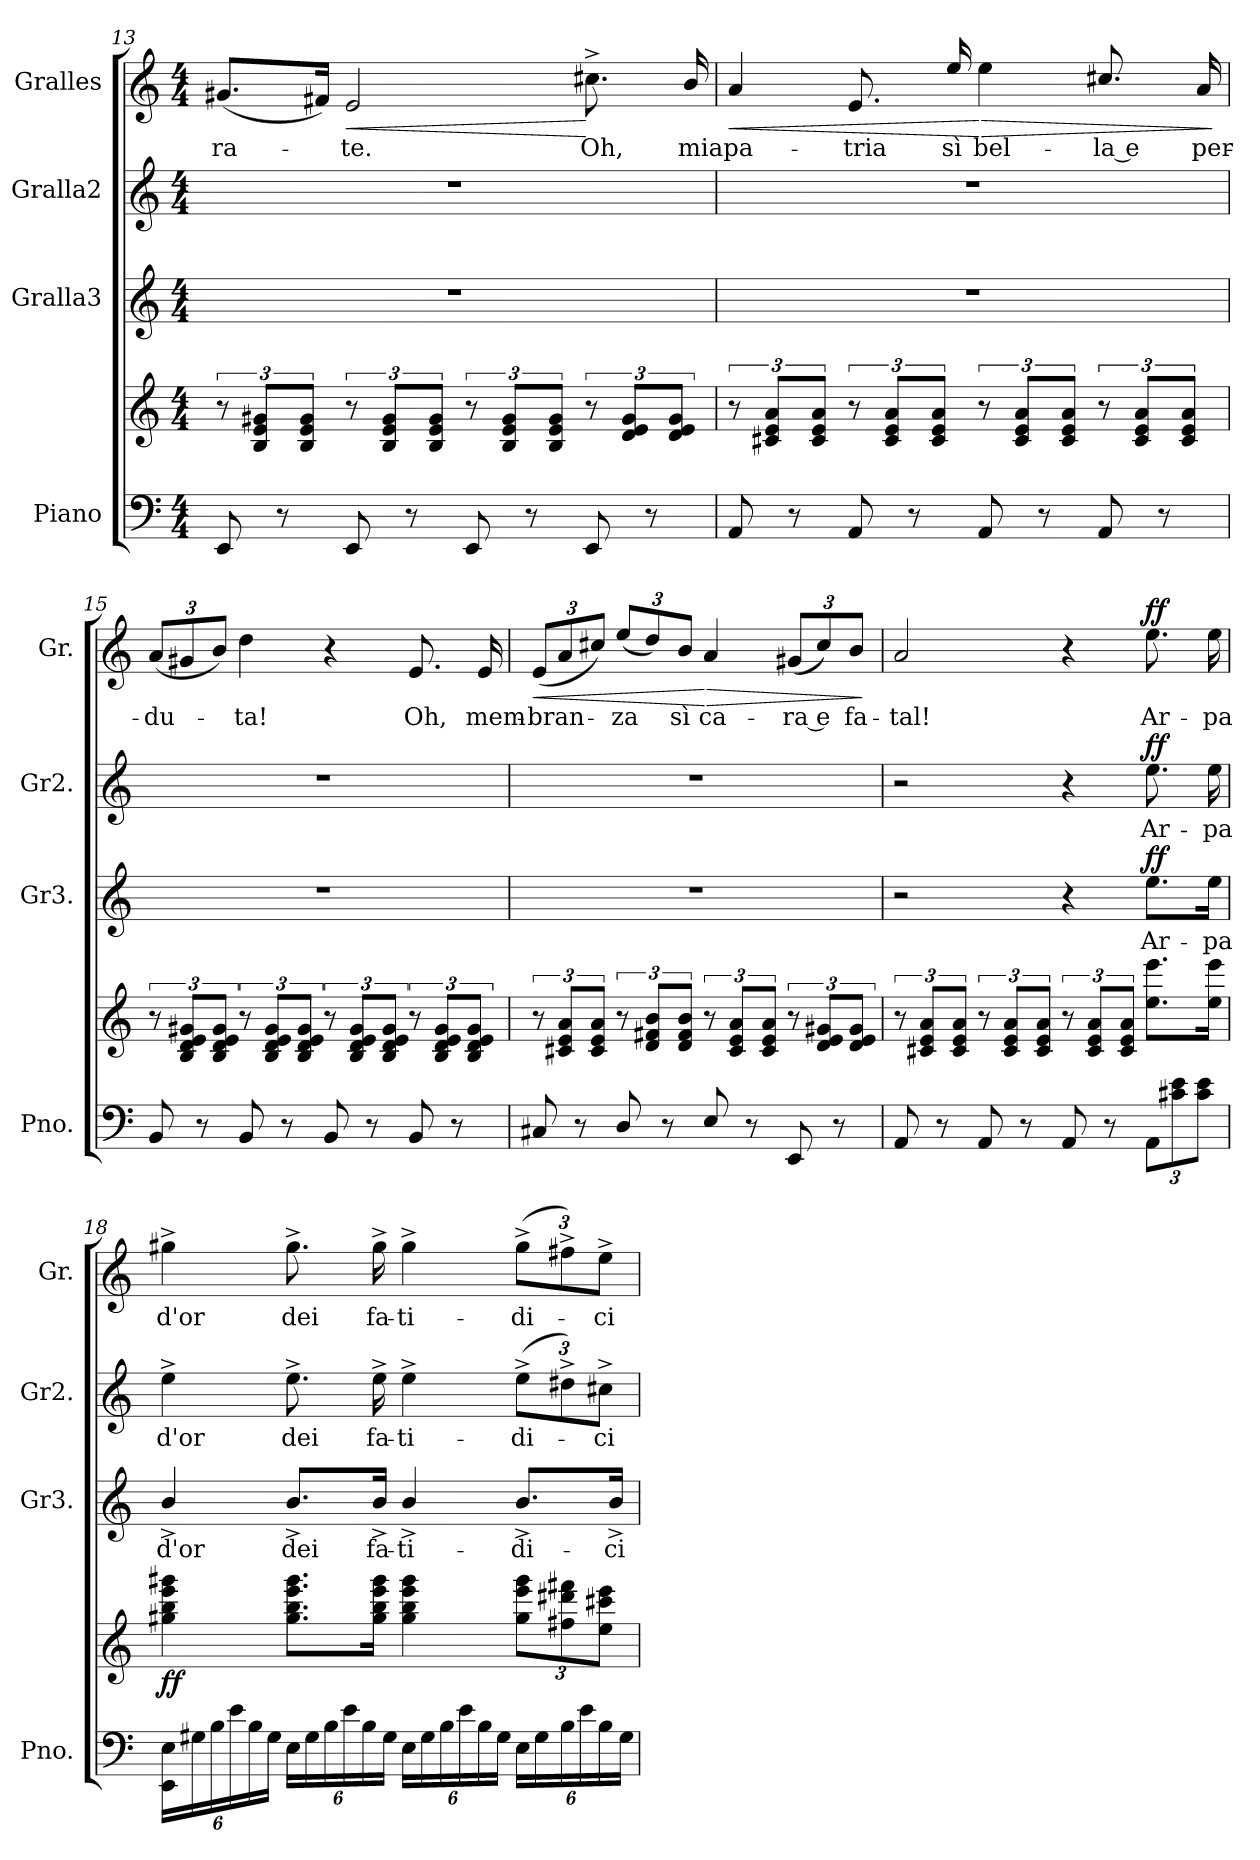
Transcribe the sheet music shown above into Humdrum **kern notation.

**kern	**kern	**dynam	**kern	**text	**dynam	**kern	**text	**dynam	**kern	**text	**dynam
*part4	*part4	*part4	*part3	*part3	*part3	*part2	*part2	*part2	*part1	*part1	*part1
*staff5	*staff4	*staff4/5	*staff3	*staff3	*staff3	*staff2	*staff2	*staff2	*staff1	*staff1	*staff1
*I"Piano	*	*	*I"Gralla3	*	*	*I"Gralla2	*	*	*I"Gralles	*	*
*I'Pno.	*	*	*I'Gr3.	*	*	*I'Gr2.	*	*	*I'Gr.	*	*
!!LO:LB:g=z
*clefF4	*clefG2	*	*clefG2	*	*	*clefG2	*	*	*clefG2	*	*
*k[]	*k[]	*	*k[]	*	*	*k[]	*	*	*k[]	*	*
*M4/4	*M4/4	*	*M4/4	*	*	*M4/4	*	*	*M4/4	*	*
=13	=13	=13	=13	=13	=13	=13	=13	=13	=13	=13	=13
!	!	!	!	!	!	!	!	!	!	!LO:LY:b	!
8EE/	12r	.	1r	.	.	1r	.	.	(<8.g#X/L	-ra-	.
.	12B/ 12e/ 12g#X/L	.	.	.	.	.	.	.	.	.	.
8r	.	.	.	.	.	.	.	.	.	.	.
.	12B/ 12e/ 12g#/J	.	.	.	.	.	.	.	.	.	.
.	.	.	.	.	.	.	.	.	16f#X/Jk)	.	.
!	!	!	!	!	!	!	!	!	!	!LO:LY:b	!LO:HP:b
8EE/	12r	.	.	.	.	.	.	.	2e/	-te.	<
.	12B/ 12e/ 12g#/L	.	.	.	.	.	.	.	.	.	.
8r	.	.	.	.	.	.	.	.	.	.	.
.	12B/ 12e/ 12g#/J	.	.	.	.	.	.	.	.	.	.
8EE/	12r	.	.	.	.	.	.	.	.	.	.
.	12B/ 12e/ 12g#/L	.	.	.	.	.	.	.	.	.	.
8r	.	.	.	.	.	.	.	.	.	.	.
.	12B/ 12e/ 12g#/J	.	.	.	.	.	.	.	.	.	.
!	!	!	!	!	!	!	!	!	!	!LO:LY:b	!
8EE/	12r	.	.	.	.	.	.	.	8.cc#X^\	Oh,	[
.	12d/ 12e/ 12g#/L	.	.	.	.	.	.	.	.	.	.
8r	.	.	.	.	.	.	.	.	.	.	.
.	12d/ 12e/ 12g#/J	.	.	.	.	.	.	.	.	.	.
!	!	!	!	!	!	!	!	!	!	!LO:LY:b	!
.	.	.	.	.	.	.	.	.	16b/	mia	.
=14	=14	=14	=14	=14	=14	=14	=14	=14	=14	=14	=14
!	!	!	!	!	!	!	!	!	!	!LO:LY:b	!LO:HP:b
8AA/	12r	.	1r	.	.	1r	.	.	4a/	pa-	<
.	12c#X/ 12e/ 12a/L	.	.	.	.	.	.	.	.	.	.
8r	.	.	.	.	.	.	.	.	.	.	.
.	12c#/ 12e/ 12a/J	.	.	.	.	.	.	.	.	.	.
!	!	!	!	!	!	!	!	!	!	!LO:LY:b	!
8AA/	12r	.	.	.	.	.	.	.	8.e/	-tria	.
.	12c#/ 12e/ 12a/L	.	.	.	.	.	.	.	.	.	.
8r	.	.	.	.	.	.	.	.	.	.	.
.	12c#/ 12e/ 12a/J	.	.	.	.	.	.	.	.	.	.
!	!	!	!	!	!	!	!	!	!	!LO:LY:b	!
.	.	.	.	.	.	.	.	.	16ee/	sì	.
!	!	!	!	!	!	!	!	!	!	!LO:LY:b	!LO:HP:n=1:b
8AA/	12r	.	.	.	.	.	.	.	4ee\	bel-	[ >
.	12c#/ 12e/ 12a/L	.	.	.	.	.	.	.	.	.	.
8r	.	.	.	.	.	.	.	.	.	.	.
.	12c#/ 12e/ 12a/J	.	.	.	.	.	.	.	.	.	.
!	!	!	!	!	!	!	!	!	!	!LO:LY:b	!
8AA/	12r	.	.	.	.	.	.	.	8.cc#X/	la e	.
.	12c#/ 12e/ 12a/L	.	.	.	.	.	.	.	.	.	.
8r	.	.	.	.	.	.	.	.	.	.	.
.	12c#/ 12e/ 12a/J	.	.	.	.	.	.	.	.	.	.
!	!	!	!	!	!	!	!	!	!	!LO:LY:b	!
.	.	.	.	.	.	.	.	.	16a/	per-	.
.	.	.	.	.	.	.	.	.	.	.	]
!!LO:LB:g=z
=15	=15	=15	=15	=15	=15	=15	=15	=15	=15	=15	=15
*	*	*	*	*	*	*	*	*	*Xbrackettup	*	*
!	!	!	!	!	!	!	!	!	!	!LO:LY:b	!
8BB/	12r	.	1r	.	.	1r	.	.	(<12a/L	-du-	.
.	12B/ 12d/ 12e/ 12g#X/L	.	.	.	.	.	.	.	12g#X/	.	.
8r	.	.	.	.	.	.	.	.	.	.	.
.	12B/ 12d/ 12e/ 12g#/J	.	.	.	.	.	.	.	12b/J)	.	.
!	!	!	!	!	!	!	!	!	!	!LO:LY:b	!
8BB/	12r	.	.	.	.	.	.	.	4dd\	-ta!	.
.	12B/ 12d/ 12e/ 12g#/L	.	.	.	.	.	.	.	.	.	.
8r	.	.	.	.	.	.	.	.	.	.	.
.	12B/ 12d/ 12e/ 12g#/J	.	.	.	.	.	.	.	.	.	.
8BB/	12r	.	.	.	.	.	.	.	4r	.	.
.	12B/ 12d/ 12e/ 12g#/L	.	.	.	.	.	.	.	.	.	.
8r	.	.	.	.	.	.	.	.	.	.	.
.	12B/ 12d/ 12e/ 12g#/J	.	.	.	.	.	.	.	.	.	.
!	!	!	!	!	!	!	!	!	!	!LO:LY:b	!
8BB/	12r	.	.	.	.	.	.	.	8.e/	Oh,	.
.	12B/ 12d/ 12e/ 12g#/L	.	.	.	.	.	.	.	.	.	.
8r	.	.	.	.	.	.	.	.	.	.	.
.	12B/ 12d/ 12e/ 12g#/J	.	.	.	.	.	.	.	.	.	.
!	!	!	!	!	!	!	!	!	!	!LO:LY:b	!
.	.	.	.	.	.	.	.	.	16e/	mem-	.
=16	=16	=16	=16	=16	=16	=16	=16	=16	=16	=16	=16
!	!	!	!	!	!	!	!	!	!	!LO:LY:b	!LO:HP:b
8C#X/	12r	.	1r	.	.	1r	.	.	(<12e/L	-bran-	<
.	12c#X/ 12e/ 12a/L	.	.	.	.	.	.	.	12a/	.	.
8r	.	.	.	.	.	.	.	.	.	.	.
.	12c#/ 12e/ 12a/J	.	.	.	.	.	.	.	12cc#X/J)	.	.
*	*	*	*	*	*	*	*	*	*brackettup	*	*
!	!	!	!	!	!	!	!	!	!	!LO:LY:b	!
8D/	12r	.	.	.	.	.	.	.	(<12ee/L	-za	.
.	12d/ 12f#X/ 12b/L	.	.	.	.	.	.	.	12dd/)	.	.
8r	.	.	.	.	.	.	.	.	.	.	.
!	!	!	!	!	!	!	!	!	!	!LO:LY:b	!
.	12d/ 12f#/ 12b/J	.	.	.	.	.	.	.	12b/J	sì	.
!	!	!	!	!	!	!	!	!	!	!LO:LY:b	!LO:HP:n=1:b
8E/	12r	.	.	.	.	.	.	.	4a/	ca-	[ >
.	12c#/ 12e/ 12a/L	.	.	.	.	.	.	.	.	.	.
8r	.	.	.	.	.	.	.	.	.	.	.
.	12c#/ 12e/ 12a/J	.	.	.	.	.	.	.	.	.	.
!	!	!	!	!	!	!	!	!	!	!LO:LY:b	!
8EE/	12r	.	.	.	.	.	.	.	(<12g#X/L	ra e	.
.	12d/ 12e/ 12g#X/L	.	.	.	.	.	.	.	12cc#/)	.	.
8r	.	.	.	.	.	.	.	.	.	.	.
!	!	!	!	!	!	!	!	!	!	!LO:LY:b	!
.	12d/ 12e/ 12g#/J	.	.	.	.	.	.	.	12b/J	fa-	.
.	.	.	.	.	.	.	.	.	.	.	]
!!LO:PB:g=z
=17	=17	=17	=17	=17	=17	=17	=17	=17	=17	=17	=17
!	!	!	!	!	!	!	!	!	!	!LO:LY:b	!
8AA/	12r	.	2r	.	.	2r	.	.	2a/	-tal!	.
.	12c#X/ 12e/ 12a/L	.	.	.	.	.	.	.	.	.	.
8r	.	.	.	.	.	.	.	.	.	.	.
.	12c#/ 12e/ 12a/J	.	.	.	.	.	.	.	.	.	.
8AA/	12r	.	.	.	.	.	.	.	.	.	.
.	12c#/ 12e/ 12a/L	.	.	.	.	.	.	.	.	.	.
8r	.	.	.	.	.	.	.	.	.	.	.
.	12c#/ 12e/ 12a/J	.	.	.	.	.	.	.	.	.	.
8AA/	12r	.	4r	.	.	4r	.	.	4r	.	.
.	12c#/ 12e/ 12a/L	.	.	.	.	.	.	.	.	.	.
8r	.	.	.	.	.	.	.	.	.	.	.
.	12c#/ 12e/ 12a/J	.	.	.	.	.	.	.	.	.	.
*Xbrackettup	*	*	*	*	*	*	*	*	*	*	*
!	!	!	!	!LO:LY:b	!LO:DY:a	!	!LO:LY:b	!LO:DY:a	!	!LO:LY:b	!LO:DY:a
12AA\L	8.ee\ 8.eee\L	.	8.ee\L	Ar-	ff	8.ee\	Ar-	ff	8.ee\	Ar-	ff
12c#X\ 12e\	.	.	.	.	.	.	.	.	.	.	.
12c#\ 12e\J	.	.	.	.	.	.	.	.	.	.	.
!	!	!	!	!LO:LY:b	!	!	!LO:LY:b	!	!	!LO:LY:b	!
.	16ee\ 16eee\Jk	.	16ee\Jk	-pa	.	16ee\	-pa	.	16ee\	-pa	.
=18	=18	=18	=18	=18	=18	=18	=18	=18	=18	=18	=18
!	!	!LO:DY:b	!	!LO:LY:b	!	!	!LO:LY:b	!	!	!LO:LY:b	!
24EE\ 24E\LL	4gg#X\ 4bb\ 4eee\ 4ggg#X\	ff	4b^/	d'or	.	4ee^\	d'or	.	4gg#X^\	d'or	.
24G#X\	.	.	.	.	.	.	.	.	.	.	.
24B\	.	.	.	.	.	.	.	.	.	.	.
24e\	.	.	.	.	.	.	.	.	.	.	.
24B\	.	.	.	.	.	.	.	.	.	.	.
24G#\JJ	.	.	.	.	.	.	.	.	.	.	.
!	!	!	!	!LO:LY:b	!	!	!LO:LY:b	!	!	!LO:LY:b	!
24E\LL	8.gg#\ 8.bb\ 8.eee\ 8.ggg#\L	.	8.b^/L	dei	.	8.ee^\	dei	.	8.gg#^\	dei	.
24G#\	.	.	.	.	.	.	.	.	.	.	.
24B\	.	.	.	.	.	.	.	.	.	.	.
24e\	.	.	.	.	.	.	.	.	.	.	.
24B\	.	.	.	.	.	.	.	.	.	.	.
!	!	!	!	!LO:LY:b	!	!	!LO:LY:b	!	!	!LO:LY:b	!
.	16gg#\ 16bb\ 16eee\ 16ggg#\Jk	.	16b^/Jk	fa-	.	16ee^\	fa-	.	16gg#^\	fa-	.
24G#\JJ	.	.	.	.	.	.	.	.	.	.	.
!	!	!	!	!LO:LY:b	!	!	!LO:LY:b	!	!	!LO:LY:b	!
24E\LL	4gg#\ 4bb\ 4eee\ 4ggg#\	.	4b^/	-ti-	.	4ee^\	-ti-	.	4gg#^\	-ti-	.
24G#\	.	.	.	.	.	.	.	.	.	.	.
24B\	.	.	.	.	.	.	.	.	.	.	.
24e\	.	.	.	.	.	.	.	.	.	.	.
24B\	.	.	.	.	.	.	.	.	.	.	.
24G#\JJ	.	.	.	.	.	.	.	.	.	.	.
*	*Xbrackettup	*	*	*	*	*	*	*	*	*	*
!	!	!	!	!LO:LY:b	!	!	!LO:LY:b	!	!	!LO:LY:b	!
24E\LL	12gg#\ 12eee\ 12ggg#\L	.	8.b^/L	-di-	.	(>12ee^\L	-di-	.	(>12gg#^\L	-di-	.
24G#\	.	.	.	.	.	.	.	.	.	.	.
24B\	12ff#X\ 12ddd#X\ 12fff#X\	.	.	.	.	12dd#X^\)	.	.	12ff#X^\)	.	.
24e\	.	.	.	.	.	.	.	.	.	.	.
!	!	!	!	!	!	!	!LO:LY:b	!	!	!LO:LY:b	!
24B\	12ee\ 12ccc#X\ 12eee\J	.	.	.	.	12cc#X^\J	-ci	.	12ee^\J	-ci	.
!	!	!	!	!LO:LY:b	!	!	!	!	!	!	!
.	.	.	16b^/Jk	-ci	.	.	.	.	.	.	.
24G#\JJ	.	.	.	.	.	.	.	.	.	.	.
=	=	=	=	=	=	=	=	=	=	=	=
*-	*-	*-	*-	*-	*-	*-	*-	*-	*-	*-	*-
